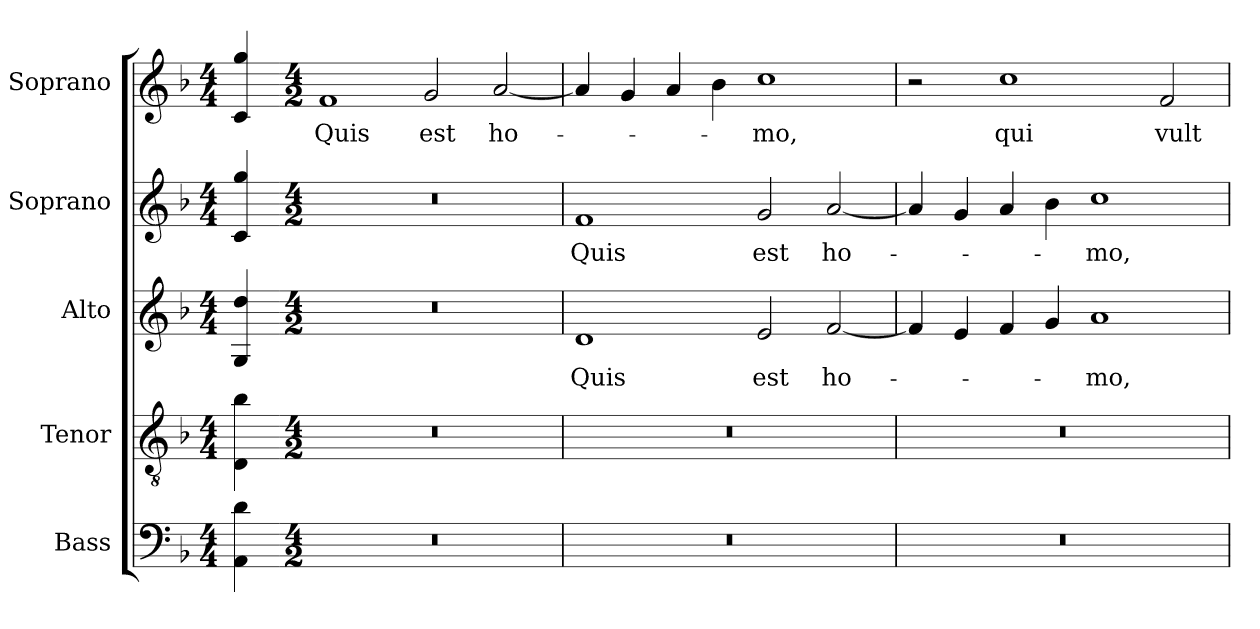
**kern	**kern	**kern	**text	**kern	**text	**kern	**text
*part5	*part4	*part3	*part3	*part2	*part2	*part1	*part1
*staff5	*staff4	*staff3	*staff3	*staff2	*staff2	*staff1	*staff1
*I"Bass	*I"Tenor	*I"Alto	*	*I"Soprano	*	*I"Soprano	*
*I'B.	*I'T.	*I'A.	*	*I'S.	*	*I'S.	*
!!LO:PB:g=z
*clefF4	*clefGv2	*clefG2	*	*clefG2	*	*clefG2	*
*	*ITrd7c12	*	*	*	*	*	*
*k[b-]	*k[b-]	*k[b-]	*	*k[b-]	*	*k[b-]	*
*F:	*F:	*F:	*	*F:	*	*F:	*
*M4/4	*M4/4	*M4/4	*	*M4/4	*	*M4/4	*
=	=	=	=	=	=	=	=
4AAi\ 4di	4DDi\ 4B-i	4Gi/ 4ddi	.	4ci/ 4ggi	.	4ci/ 4ggi	.
=1-	=1-	=1-	=1-	=1-	=1-	=1-	=1-
*M4/2	*M4/2	*M4/2	*	*M4/2	*	*M4/2	*
!LO:N:vis=1	!LO:N:vis=1	!LO:N:vis=1	!	!LO:N:vis=1	!	!	!
!	!	!	!	!	!	!	!LO:LY:b:color=#000000
0r	0r	0r	.	0r	.	1fi	Quis
!	!	!	!	!	!	!	!LO:LY:b:color=#000000
.	.	.	.	.	.	2gi/	est
!	!	!	!	!	!	!	!LO:LY:b:color=#000000
.	.	.	.	.	.	[2ai/	ho-
=2	=2	=2	=2	=2	=2	=2	=2
!LO:N:vis=1	!LO:N:vis=1	!	!	!	!	!	!
!	!	!	!LO:LY:b:color=#000000	!	!	!	!
!	!	!	!	!	!LO:LY:b:color=#000000	!	!
0r	0r	1di	Quis	1fi	Quis	4ai/]	.
.	.	.	.	.	.	4gi/	.
.	.	.	.	.	.	4ai/	.
.	.	.	.	.	.	4b-i\	.
!	!	!	!LO:LY:b:color=#000000	!	!	!	!
!	!	!	!	!	!LO:LY:b:color=#000000	!	!
!	!	!	!	!	!	!	!LO:LY:b:color=#000000
.	.	2ei/	est	2gi/	est	1cci	-mo,
!	!	!	!LO:LY:b:color=#000000	!	!	!	!
!	!	!	!	!	!LO:LY:b:color=#000000	!	!
.	.	[2fi/	ho-	[2ai/	ho-	.	.
=3	=3	=3	=3	=3	=3	=3	=3
!LO:N:vis=1	!LO:N:vis=1	!	!	!	!	!	!
0r	0r	4fi/]	.	4ai/]	.	2r	.
.	.	4ei/	.	4gi/	.	.	.
!	!	!	!	!	!	!	!LO:LY:b:color=#000000
.	.	4fi/	.	4ai/	.	1cci	qui
.	.	4gi/	.	4b-i\	.	.	.
!	!	!	!LO:LY:b:color=#000000	!	!	!	!
!	!	!	!	!	!LO:LY:b:color=#000000	!	!
.	.	1ai	-mo,	1cci	-mo,	.	.
!	!	!	!	!	!	!	!LO:LY:b:color=#000000
.	.	.	.	.	.	2fi/	vult
=	=	=	=	=	=	=	=
*-	*-	*-	*-	*-	*-	*-	*-
